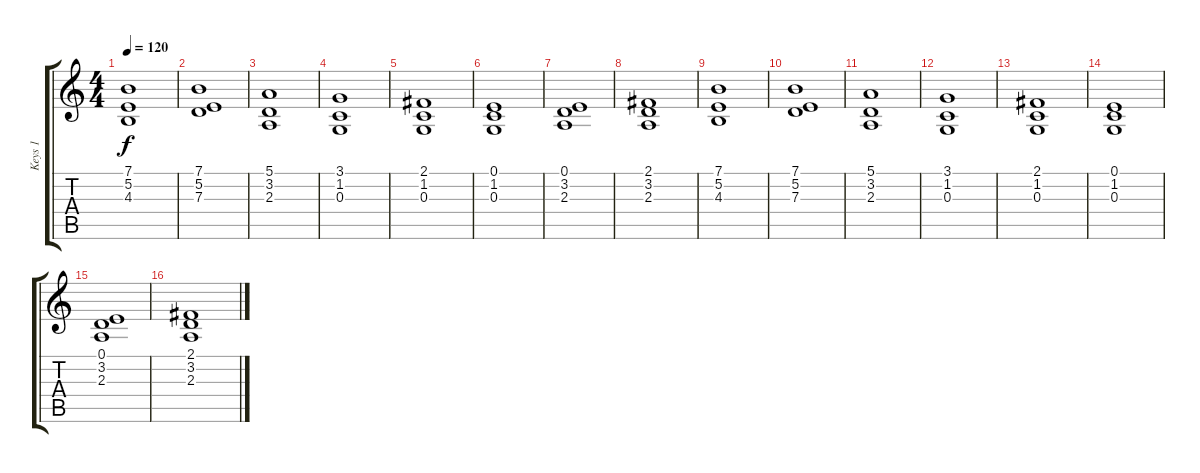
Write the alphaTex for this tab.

\track ("Keys 1" "Keys 1") {instrument stringensemble1}
\staff {score tabs}
\tuning (E4 B3 G3 D3 A2 E2) {hide}
\ts (4 4)
\tempo 120
\clef g2
\ks c
(7.1 5.2 4.3).1{dy f} |
(7.1 5.2 7.3).1 |
(5.1 3.2 2.3).1 |
(3.1 1.2 0.3).1 |
(2.1 1.2 0.3).1 |
(0.1 1.2 0.3).1 |
(0.1 3.2 2.3).1 |
(2.1 3.2 2.3).1 |
(7.1 5.2 4.3).1 |
(7.1 5.2 7.3).1 |
(5.1 3.2 2.3).1 |
(3.1 1.2 0.3).1 |
(2.1 1.2 0.3).1 |
(0.1 1.2 0.3).1 |
(0.1 3.2 2.3).1 |
(2.1 3.2 2.3).1
